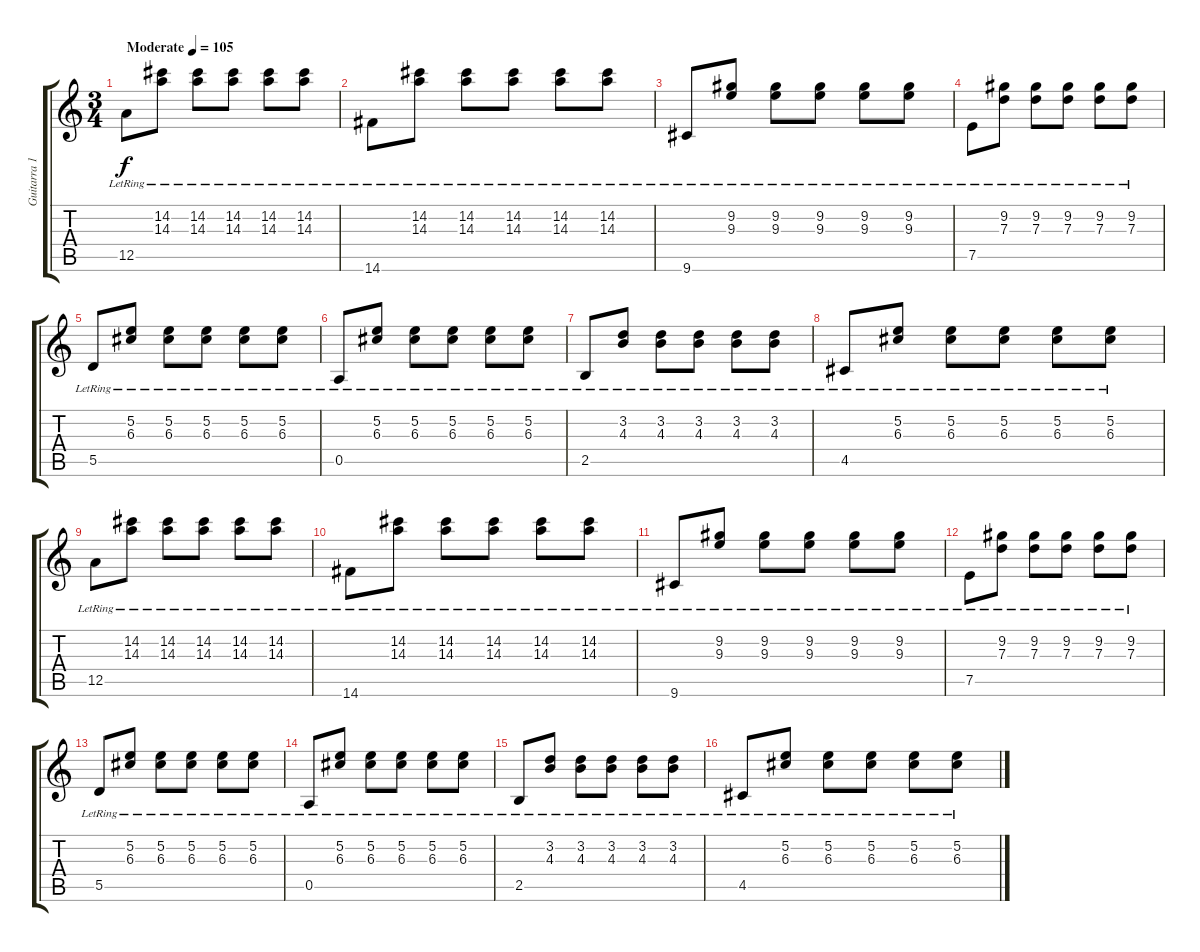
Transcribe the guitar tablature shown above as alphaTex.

\track ("Guitarra 1" "Guitarra 1") {instrument electricguitarjazz}
\staff {score tabs}
\tuning (E4 B3 G3 D3 A2 E2) {hide}
\ts (3 4)
\tempo (105 "Moderate")
\clef g2
\ks c
12.5{lr}.8{dy f instrument electricguitarjazz} (14.2{lr} 14.3{lr}).8 (14.2{lr} 14.3{lr}).8 (14.2{lr} 14.3{lr}).8 (14.2{lr} 14.3{lr}).8 (14.2{lr} 14.3{lr}).8 |
14.6{lr}.8 (14.2{lr} 14.3{lr}).8 (14.2{lr} 14.3{lr}).8 (14.2{lr} 14.3{lr}).8 (14.2{lr} 14.3{lr}).8 (14.2{lr} 14.3{lr}).8 |
9.6{lr}.8 (9.2{lr} 9.3{lr}).8 (9.2{lr} 9.3{lr}).8 (9.2{lr} 9.3{lr}).8 (9.2{lr} 9.3{lr}).8 (9.2{lr} 9.3{lr}).8 |
7.5{lr}.8 (9.2{lr} 7.3{lr}).8 (9.2{lr} 7.3{lr}).8 (9.2{lr} 7.3{lr}).8 (9.2{lr} 7.3{lr}).8 (9.2{lr} 7.3{lr}).8 |
5.5{lr}.8 (5.2{lr} 6.3{lr}).8 (5.2{lr} 6.3{lr}).8 (5.2{lr} 6.3{lr}).8 (5.2{lr} 6.3{lr}).8 (5.2{lr} 6.3{lr}).8 |
0.5{lr}.8 (5.2{lr} 6.3{lr}).8 (5.2{lr} 6.3{lr}).8 (5.2{lr} 6.3{lr}).8 (5.2{lr} 6.3{lr}).8 (5.2{lr} 6.3{lr}).8 |
2.5{lr}.8 (3.2{lr} 4.3{lr}).8 (3.2{lr} 4.3{lr}).8 (3.2{lr} 4.3{lr}).8 (3.2{lr} 4.3{lr}).8 (3.2{lr} 4.3{lr}).8 |
4.5{lr}.8 (5.2{lr} 6.3{lr}).8 (5.2{lr} 6.3{lr}).8 (5.2{lr} 6.3{lr}).8 (5.2{lr} 6.3{lr}).8 (5.2{lr} 6.3{lr}).8 |
12.5{lr}.8 (14.2{lr} 14.3{lr}).8 (14.2{lr} 14.3{lr}).8 (14.2{lr} 14.3{lr}).8 (14.2{lr} 14.3{lr}).8 (14.2{lr} 14.3{lr}).8 |
14.6{lr}.8 (14.2{lr} 14.3{lr}).8 (14.2{lr} 14.3{lr}).8 (14.2{lr} 14.3{lr}).8 (14.2{lr} 14.3{lr}).8 (14.2{lr} 14.3{lr}).8 |
9.6{lr}.8 (9.2{lr} 9.3{lr}).8 (9.2{lr} 9.3{lr}).8 (9.2{lr} 9.3{lr}).8 (9.2{lr} 9.3{lr}).8 (9.2{lr} 9.3{lr}).8 |
7.5{lr}.8 (9.2{lr} 7.3{lr}).8 (9.2{lr} 7.3{lr}).8 (9.2{lr} 7.3{lr}).8 (9.2{lr} 7.3{lr}).8 (9.2{lr} 7.3{lr}).8 |
5.5{lr}.8 (5.2{lr} 6.3{lr}).8 (5.2{lr} 6.3{lr}).8 (5.2{lr} 6.3{lr}).8 (5.2{lr} 6.3{lr}).8 (5.2{lr} 6.3{lr}).8 |
0.5{lr}.8 (5.2{lr} 6.3{lr}).8 (5.2{lr} 6.3{lr}).8 (5.2{lr} 6.3{lr}).8 (5.2{lr} 6.3{lr}).8 (5.2{lr} 6.3{lr}).8 |
2.5{lr}.8 (3.2{lr} 4.3{lr}).8 (3.2{lr} 4.3{lr}).8 (3.2{lr} 4.3{lr}).8 (3.2{lr} 4.3{lr}).8 (3.2{lr} 4.3{lr}).8 |
4.5{lr}.8 (5.2{lr} 6.3{lr}).8 (5.2{lr} 6.3{lr}).8 (5.2{lr} 6.3{lr}).8 (5.2{lr} 6.3{lr}).8 (5.2{lr} 6.3{lr}).8
